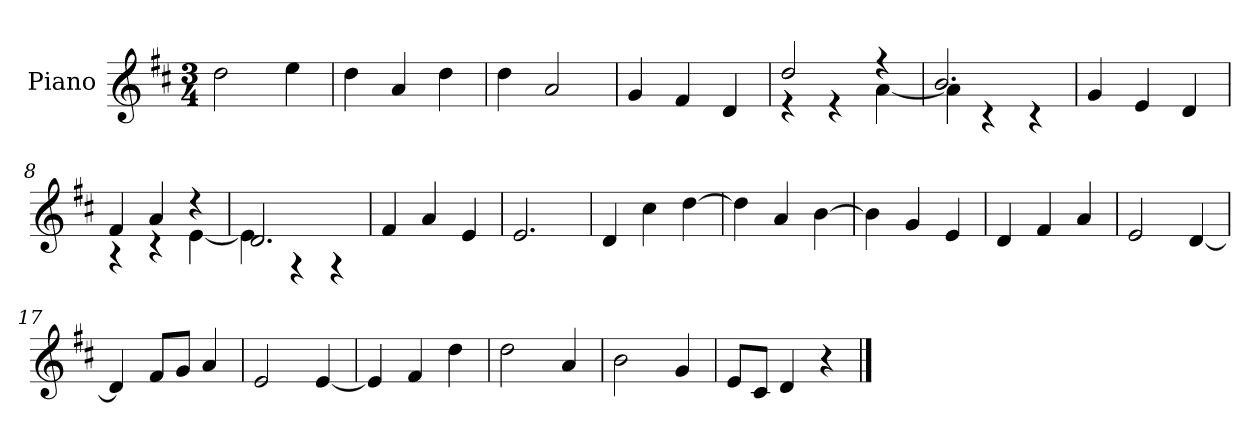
**kern
*part1
*staff1
*I"Piano
*I'P-no
*clefG2
*k[f#c#]
*M3/4
*MM176
=1
2dd\
4ee\
=2
4dd\
4a/
4dd\
=3
4dd\
2a/
=4
4g/
4f#/
4d/
=5
*^
2dd/	4r
.	4r
4r	[4a\
=6	=6
2.b/	4a\]
.	4r
.	4r
*v	*v
=7
4g/
4e/
4d/
=8
*^
4f#/	4r
4a/	4r
4r	[4e\
=9	=9
2.d/	4e\]
.	4r
.	4r
*v	*v
=10
4f#/
4a/
4e/
!!LO:LB:g=z
=11
2.e/
=12
4d/
4cc#\
[4dd\
=13
4dd\]
4a/
[4b\
=14
4b\]
4g/
4e/
=15
4d/
4f#/
4a/
=16
2e/
[4d/
=17
4d/]
8f#/L
8g/J
4a/
=18
2e/
[4e/
=19
4e/]
4f#/
4dd\
=20
2dd\
4a/
=21
2b\
4g/
=22
8e/L
8c#/J
4d/
4r
==
*-
